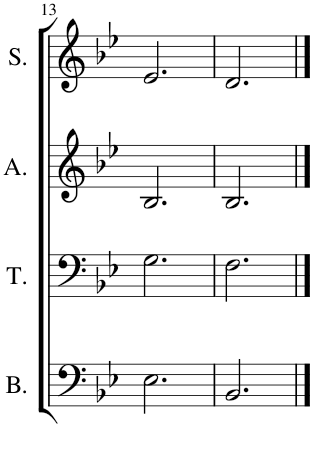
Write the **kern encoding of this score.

**kern	**kern	**kern	**kern
*part4	*part3	*part2	*part1
*staff4	*staff3	*staff2	*staff1
*I"Bass	*I"Tenor	*I"Alto	*I"Soprano
*I'B.	*I'T.	*I'A.	*I'S.
!!LO:PB:g=z
*clefF4	*clefF4	*clefG2	*clefG2
*k[b-e-]	*k[b-e-]	*k[b-e-]	*k[b-e-]
*M6/8	*M6/8	*M6/8	*M6/8
=13	=13	=13	=13
2.E-\	2.G\	2.B-/	2.e-/
=14	=14	=14	=14
2.BB-/	2.F\	2.B-/	2.d/
==	==	==	==
*-	*-	*-	*-
